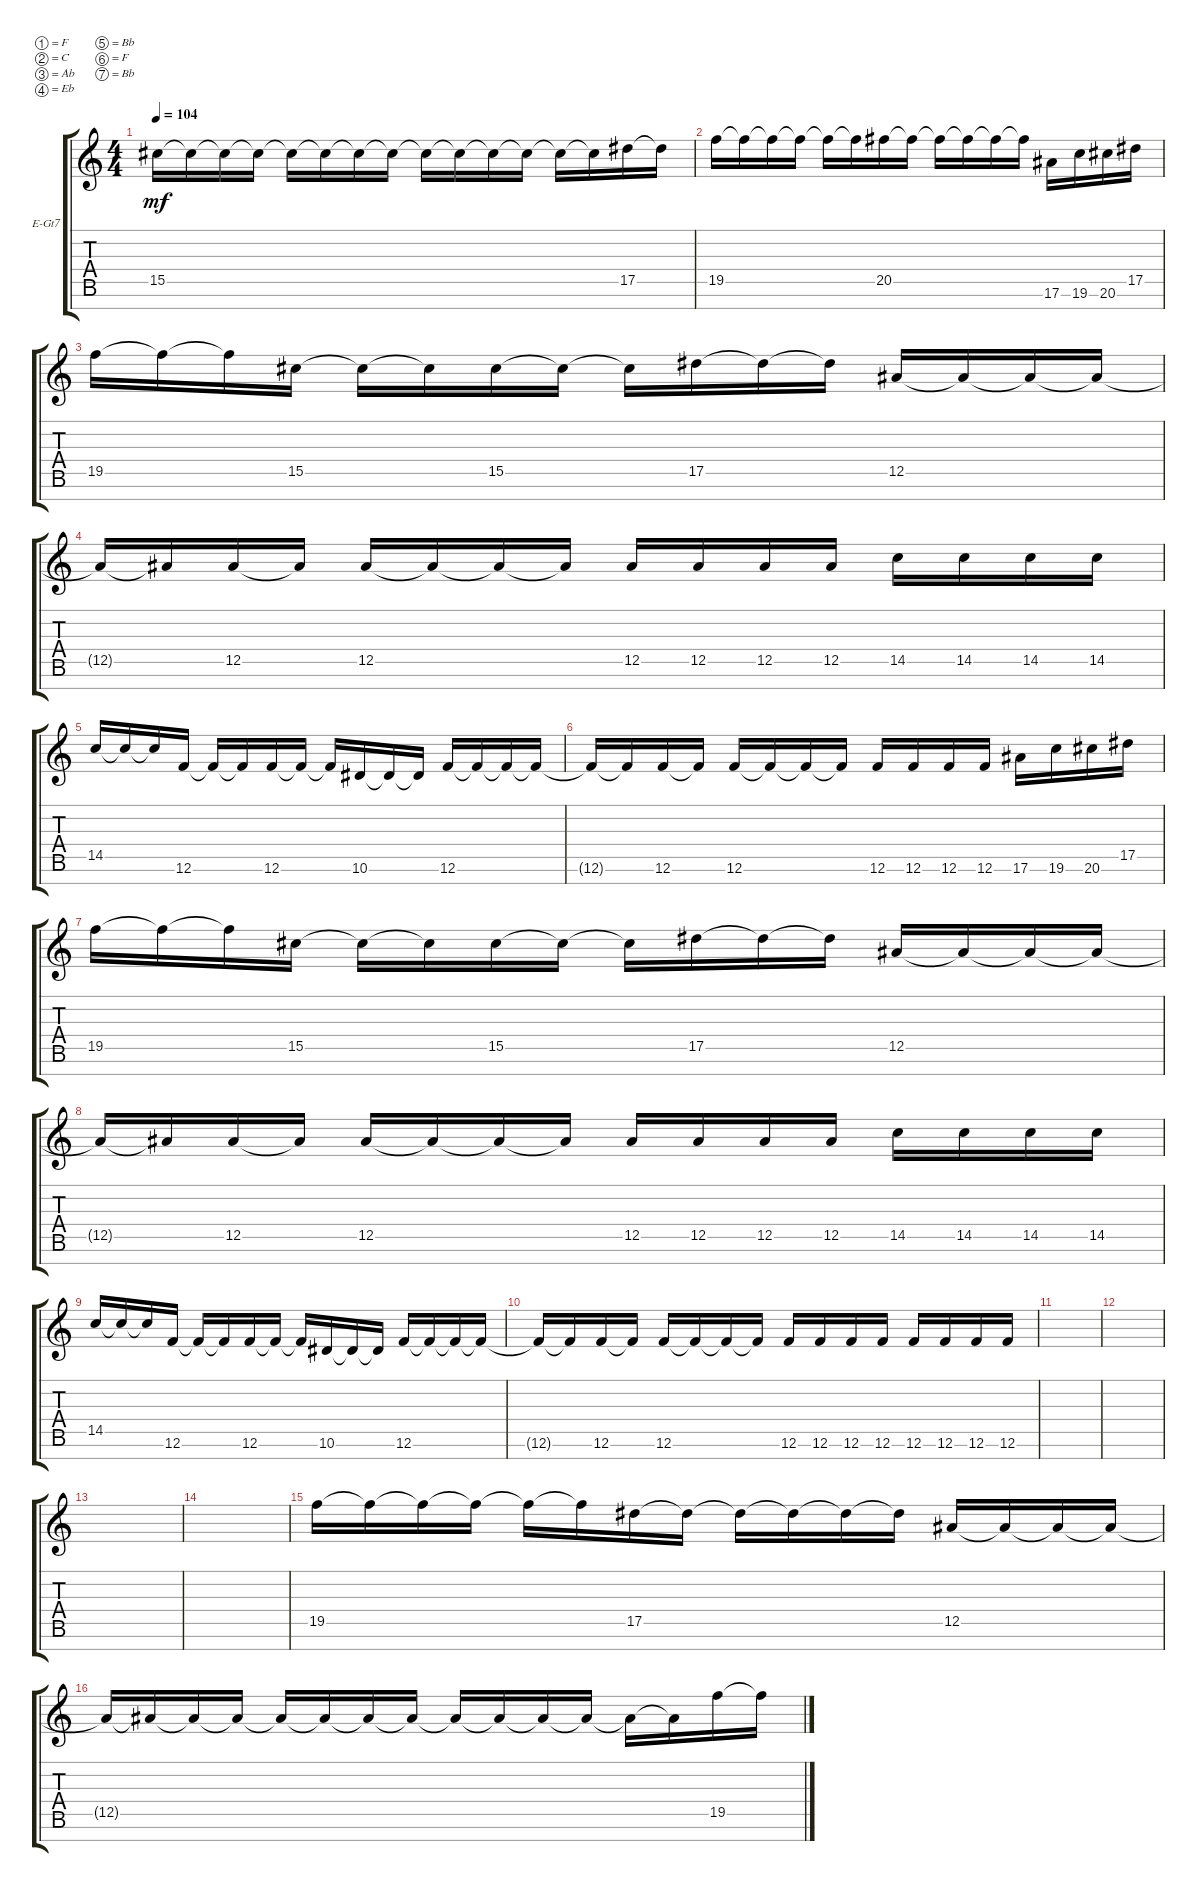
\defaultSystemsLayout 4
\bracketExtendMode groupsimilarinstruments
\firstSystemTrackNameOrientation horizontal
\otherSystemsTrackNameOrientation horizontal
\track ("Lead" "E-Gt7") {instrument overdrivenguitar}
\staff {score tabs}
\tuning (F4 C4 Ab3 Eb3 Bb2 F2 Bb1)
\ts (4 4)
\tempo 104
\clef g2
\ks c
15.5{t}.16{dy mf} 15.5{t}.16 15.5{t}.16 15.5{t}.16 15.5{t}.16 15.5{t}.16 15.5{t}.16 15.5{t}.16 15.5{t}.16 15.5{t}.16 15.5{t}.16 15.5{t}.16 15.5{t}.16 15.5{t}.16 17.5.16 17.5{t}.16 |
19.5.16 19.5{t}.16 19.5{t}.16 19.5{t}.16 19.5{t}.16 19.5{t}.16 20.5.16 20.5{t}.16 20.5{t}.16 20.5{t}.16 20.5{t}.16 20.5{t}.16 17.6.16 19.6.16 20.6.16 17.5.16 |
19.5.16 19.5{t}.16 19.5{t}.16 15.5.16 15.5{t}.16 15.5{t}.16 15.5.16 15.5{t}.16 15.5{t}.16 17.5.16 17.5{t}.16 17.5{t}.16 12.5.16 12.5{t}.16 12.5{t}.16 12.5{t}.16 |
12.5{t}.16 12.5{t}.16 12.5.16 12.5{t}.16 12.5.16 12.5{t}.16 12.5{t}.16 12.5{t}.16 12.5.16 12.5.16 12.5.16 12.5.16 14.5.16 14.5.16 14.5.16 14.5.16 |
14.5.16 14.5{t}.16 14.5{t}.16 12.6.16 12.6{t}.16 12.6{t}.16 12.6.16 12.6{t}.16 12.6{t}.16 10.6.16 10.6{t}.16 10.6{t}.16 12.6.16 12.6{t}.16 12.6{t}.16 12.6{t}.16 |
12.6{t}.16 12.6{t}.16 12.6.16 12.6{t}.16 12.6.16 12.6{t}.16 12.6{t}.16 12.6{t}.16 12.6.16 12.6.16 12.6.16 12.6.16 17.6.16 19.6.16 20.6.16 17.5.16 |
19.5.16 19.5{t}.16 19.5{t}.16 15.5.16 15.5{t}.16 15.5{t}.16 15.5.16 15.5{t}.16 15.5{t}.16 17.5.16 17.5{t}.16 17.5{t}.16 12.5.16 12.5{t}.16 12.5{t}.16 12.5{t}.16 |
12.5{t}.16 12.5{t}.16 12.5.16 12.5{t}.16 12.5.16 12.5{t}.16 12.5{t}.16 12.5{t}.16 12.5.16 12.5.16 12.5.16 12.5.16 14.5.16 14.5.16 14.5.16 14.5.16 |
14.5.16 14.5{t}.16 14.5{t}.16 12.6.16 12.6{t}.16 12.6{t}.16 12.6.16 12.6{t}.16 12.6{t}.16 10.6.16 10.6{t}.16 10.6{t}.16 12.6.16 12.6{t}.16 12.6{t}.16 12.6{t}.16 |
12.6{t}.16 12.6{t}.16 12.6.16 12.6{t}.16 12.6.16 12.6{t}.16 12.6{t}.16 12.6{t}.16 12.6.16 12.6.16 12.6.16 12.6.16 12.6.16 12.6.16 12.6.16 12.6.16 |
|
|
|
|
19.5.16 19.5{t}.16 19.5{t}.16 19.5{t}.16 19.5{t}.16 19.5{t}.16 17.5.16 17.5{t}.16 17.5{t}.16 17.5{t}.16 17.5{t}.16 17.5{t}.16 12.5.16 12.5{t}.16 12.5{t}.16 12.5{t}.16 |
12.5{t}.16 12.5{t}.16 12.5{t}.16 12.5{t}.16 12.5{t}.16 12.5{t}.16 12.5{t}.16 12.5{t}.16 12.5{t}.16 12.5{t}.16 12.5{t}.16 12.5{t}.16 12.5{t}.16 12.5{t}.16 19.5.16 19.5{t}.16
